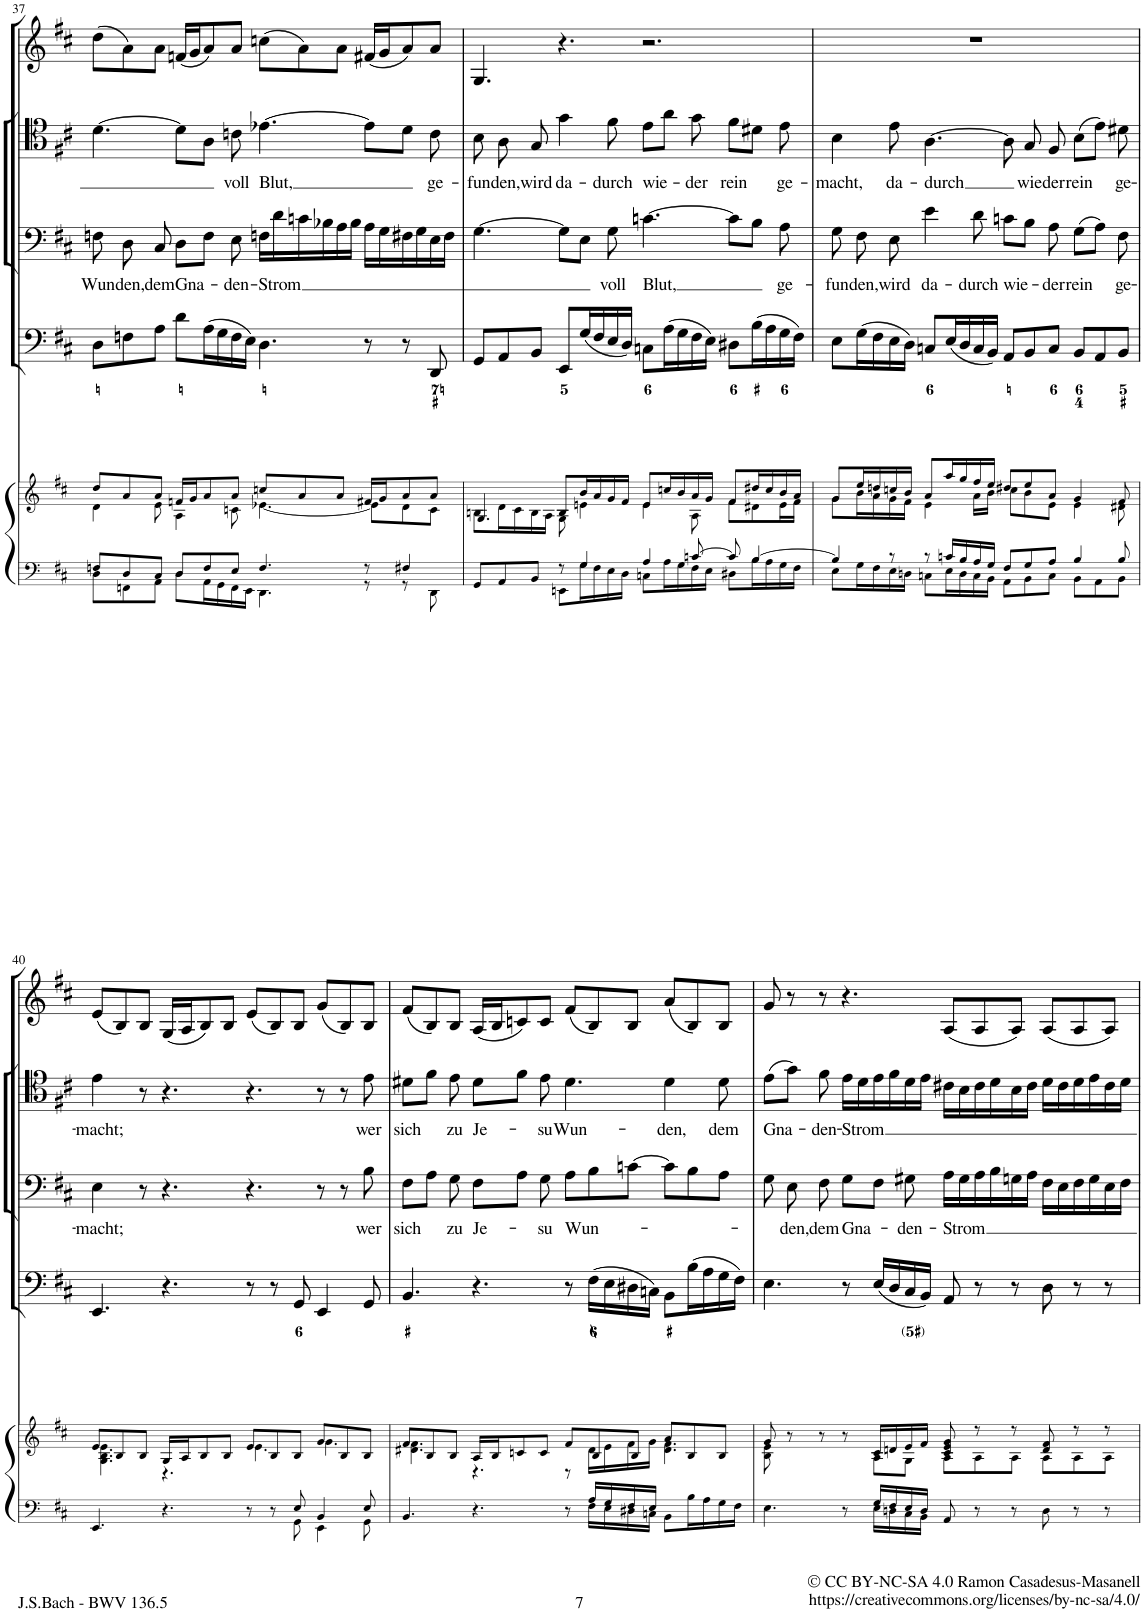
**kern	**kern	**kern	**kern	**text	**kern	**text	**kern
*part5	*part5	*part4	*part3	*part3	*part2	*part2	*part1
*staff6	*staff5	*staff4	*staff3	*staff3	*staff2	*staff2	*staff1
*I"Piano reduction	*	*I"Continuo	*I"Basso	*	*I"Tenore	*	*I"Violino I.II all' unisono
*I'Pno	*	*	*	*	*	*	*I'Vln
!!LO:PB:g=z
*clefF4	*clefG2	*clefF4	*clefF4	*	*clefC4	*	*clefG2
*k[f#c#]	*k[f#c#]	*k[f#c#]	*k[f#c#]	*	*k[f#c#]	*	*k[f#c#]
*M12/8	*M12/8	*M12/8	*M12/8	*	*M12/8	*	*M12/8
=37	=37	=37	=37	=37	=37	=37	=37
*^	*^	*	*	*	*	*	*
!	!	!	!	!	!	!LO:LY:b	!	!	!
8Fn/L	8D\L	8dd/L	4d\	8D\L	8Fn\	Wun-	[4.d\	.	(8dd\L
!	!	!	!	!	!	!LO:LY:b	!	!	!
8D/	8FFn\	8a/	.	8Fn\	8D\	-den,	.	.	8a\)
!	!	!	!	!	!	!LO:LY:b	!	!	!
8C#/J	8AA\J	8a/J	8e\	8A\J	8C#/	dem	.	.	8a\J
!	!	!	!	!	!	!LO:LY:b	!	!	!
8D/L	8D\L	16fn/LL	4A\	8d\L	8D\L	Gna-	8d\L]	.	(16fn/LL
.	.	16g/J	.	.	.	.	.	.	16g/J
8F/	16AA\L	8a/	.	(16A\L	8F\J	.	8A\J	.	8a/)
.	16GG\	.	.	16G\	.	.	.	.	.
!	!	!	!	!	!	!LO:LY:b	!	!LO:LY:b	!
8E/J	16FF\	8a/J	8cn\	16F\	8E\	-den-	8cn\	voll	8a/J
.	16EE\JJ	.	.	16E\JJ)	.	.	.	.	.
!	!	!	!	!	!	!LO:LY:b	!	!LO:LY:b	!
4.F/	4.DD\	8ccn/L	[4.e-X\	4.D\	16Fn\LL	-Strom	[4.e-X\	Blut,	(8ccn\L
.	.	.	.	.	16d\	.	.	.	.
.	.	8a/	.	.	16cn\	.	.	.	8a\)
.	.	.	.	.	16B-X\	.	.	.	.
.	.	8a/J	.	.	16A\	.	.	.	8a\J
.	.	.	.	.	16B-\JJ	.	.	.	.
8r	8r	16f#X/LL	8e-\L]	8r	16A\LL	.	8e-\L]	.	(16f#X/LL
.	.	16g/J	.	.	16G\	.	.	.	16g/J
4F#X/	8r	8a/	8d\	8r	16F#X\	.	8d\J	.	8a/)
.	.	.	.	.	16G\	.	.	.	.
!	!	!	!	!	!	!	!	!LO:LY:b	!
.	8DD\	8a/J	8c\J	8DD/	16E\	.	8c\	ge-	8a/J
.	.	.	.	.	16F#\JJ	.	.	.	.
=38	=38	=38	=38	=38	=38	=38	=38	=38	=38
!	!	!	!	!	!	!	!	!LO:LY:b	!
8GG/L	4.ryy	4.G/	8Bn\L	8GG/L	[4.G\	.	8B\	-fun-	4.G/
!	!	!	!	!	!	!	!	!LO:LY:b	!
8AA/	.	.	16d\L	8AA/	.	.	8A\	-den,	.
.	.	.	16c#\	.	.	.	.	.	.
!	!	!	!	!	!	!	!	!LO:LY:b	!
8BB/J	.	.	16B\	8BB/J	.	.	8G/	wird	.
.	.	.	16A\JJ	.	.	.	.	.	.
!	!	!	!	!	!	!	!	!LO:LY:b	!
8r	8EEn\L	8B/L	8G\	8EE/L	8G\L]	.	4g\	da-	4.r
4G/	16G\L	16b/L	4en\	(16G/L	8E\J	.	.	.	.
.	16F#\	16a/	.	16F#/	.	.	.	.	.
!	!	!	!	!	!	!LO:LY:b	!	!LO:LY:b	!
.	16E\	16g/	.	16E/	8G\	voll	8f#\	-durch	.
.	16D\JJ	16f#/JJ	.	16D/JJ)	.	.	.	.	.
!	!	!	!	!	!	!LO:LY:b	!	!LO:LY:b	!
4A/	8Cn\L	8e/L	4e\	8Cn\L	[4.cn\	Blut,	8e\L	wie-	2.r
.	16A\L	16ccn/L	.	(16A\L	.	.	8a\J	.	.
.	16G\	16b/	.	16G\	.	.	.	.	.
!	!	!	!	!	!	!	!	!LO:LY:b	!
[8cn/	16F#\	16a/	8A\	16F#\	.	.	8g\	-der	.
.	16E\JJ	16g/JJ	.	16E\JJ)	.	.	.	.	.
!	!	!	!	!	!	!	!	!LO:LY:b	!
8c/]	8D#X\L	8f#/L	8f#\L	8D#X\L	8c\L]	.	8f#\L	rein	.
[4B/	16B\L	16dd#X/L	8d#X\	(16B\L	8B\J	.	8d#X\J	.	.
.	16A\	16cc/	.	16A\	.	.	.	.	.
!	!	!	!	!	!	!LO:LY:b	!	!LO:LY:b	!
.	16G\	16b/	16e\L	16G\	8A\	ge-	8e\	ge-	.
.	16F#\JJ	16a/JJ	16f#\JJ	16F#\JJ)	.	.	.	.	.
=39	=39	=39	=39	=39	=39	=39	=39	=39	=39
!	!	!	!	!	!	!LO:LY:b	!	!LO:LY:b	!
4B/]	8E\L	8g/L	8g\L	8E\L	8G\	-fun-	4B\	-macht,	1.r
!	!	!	!	!	!	!LO:LY:b	!	!	!
.	16G\L	16ee/L	16b\L	(16G\L	8F#\	-den,	.	.	.
.	16F#\	16ddn/	16a\	16F#\	.	.	.	.	.
!	!	!	!	!	!	!LO:LY:b	!	!LO:LY:b	!
8r	16E\	16ccn/	16g\	16E\	8E\	wird	8e\	da-	.
.	16Dn\JJ	16b/JJ	16f#\JJ	16D\JJ)	.	.	.	.	.
!	!	!	!	!	!	!LO:LY:b	!	!LO:LY:b	!
8r	8Cn\L	8a/L	4e\	8Cn/L	4e\	da-	[4.A\	-durch	.
16cn/LL	16E\L	16aa/L	.	(16E/L	.	.	.	.	.
16B/	16D\	16gg/	.	16D/	.	.	.	.	.
!	!	!	!	!	!	!LO:LY:b	!	!	!
16A/	16C\	16ff#/	16a\LL	16C/	8d\	-durch	.	.	.
16G/JJ	16BB\JJ	16ee/JJ	16b\JJ	16BB/JJ)	.	.	.	.	.
!	!	!	!	!	!	!LO:LY:b	!	!	!
8F#/L	8AA\L	8dd#X/L	8cc\L	8AA/L	8cn\L	wie-	8A\]	.	.
!	!	!	!	!	!	!	!	!LO:LY:b	!
8G/	8BB\	8ee/	8b\	8BB/	8B\J	.	8G/	wie-	.
!	!	!	!	!	!	!LO:LY:b	!	!LO:LY:b	!
8A/J	8C\J	8a/J	8e\J	8C/J	8A\	-der	8F#/	-der	.
!	!	!	!	!	!	!LO:LY:b	!	!LO:LY:b	!
4B/	8BB\L	4g/	4e\	8BB/L	(8G\L	rein	(8B\L	rein	.
.	8AA\	.	.	8AA/	8A\J)	.	8e\J)	.	.
!	!	!	!	!	!	!LO:LY:b	!	!LO:LY:b	!
8B/	8BB\J	8f#/	8d#X\	8BB/J	8F#\	ge-	8d#X\	ge-	.
!!LO:LB:g=z
=40	=40	=40	=40	=40	=40	=40	=40	=40	=40
!	!	!	!	!	!	!LO:LY:b	!	!LO:LY:b	!
4.EE/	2.ryy	8e/L	4.G\ 4.B\ 4.e\	4.EE/	4E\	-macht;	4e\	-macht;	(8e/L
.	.	8B/	.	.	.	.	.	.	8B/)
.	.	8B/J	.	.	8r	.	8r	.	8B/J
4.r	.	16G/LL	4.r	4.r	4.r	.	4.r	.	(16G/LL
.	.	16A/J	.	.	.	.	.	.	16A/J
.	.	8B/	.	.	.	.	.	.	8B/)
.	.	8B/J	.	.	.	.	.	.	8B/J
8r	4ryy	8e/L	4.e\	8r	4.r	.	4.r	.	(8e/L
8r	.	8B/	.	8r	.	.	.	.	8B/)
8E/	8GG\	8B/J	.	8GG/	.	.	.	.	8B/J
4BB/	4EE\	8g/L	4.g\	4EE/	8r	.	8r	.	(8g/L
.	.	8B/	.	.	8r	.	8r	.	8B/)
!	!	!	!	!	!	!LO:LY:b	!	!LO:LY:b	!
8E/	8GG\	8B/J	.	8GG/	8B\	wer	8e\	wer	8B/J
=41	=41	=41	=41	=41	=41	=41	=41	=41	=41
!	!	!	!	!	!	!LO:LY:b	!	!LO:LY:b	!
4.BB/	2.ryy	8f#/L	4.d#X\ 4.f#\	4.BB/	8F#\L	sich	8d#X\L	sich	(8f#/L
.	.	8B/	.	.	8A\J	.	8f#\J	.	8B/)
!	!	!	!	!	!	!LO:LY:b	!	!LO:LY:b	!
.	.	8B/J	.	.	8G\	zu	8e\	zu	8B/J
!	!	!	!	!	!	!LO:LY:b	!	!LO:LY:b	!
4.r	.	16A/LL	4.r	4.r	8F#\L	Je-	8d#\L	Je-	(16A/LL
.	.	16B/J	.	.	.	.	.	.	16B/J
.	.	8cn/	.	.	8A\J	.	8f#\J	.	8cn/)
!	!	!	!	!	!	!LO:LY:b	!	!LO:LY:b	!
.	.	8c/J	.	.	8G\	-su	8e\	-su	8c/J
!	!	!	!	!	!	!LO:LY:b	!	!LO:LY:b	!
8r	8ryy	8f#/L	8r	8r	8A\L	Wun-	4.d#\	Wun-	(8f#/L
16A/LL	16F#\LL	8B/	16d#\LL	(16F#\LL	8B\	.	.	.	8B/)
16G/	16E\	.	16e\	16E\	.	.	.	.	.
16F#/	16D#X\	8B/J	16f#\	16D#X\	[8cn\J	.	.	.	8B/J
16E/JJ	16Cn\JJ	.	16g\JJ	16Cn\JJ)	.	.	.	.	.
!	!	!	!	!	!	!	!	!LO:LY:b	!
8BB\L	4.ryy	8a/L	4.d#\ 4.f#\	8BB\L	8c\L]	.	4d#\	-den,	(8a/L
16B\L	.	8B/	.	(16B\L	8B\	.	.	.	8B/)
16A\	.	.	.	16A\	.	.	.	.	.
!	!	!	!	!	!	!	!	!LO:LY:b	!
16G\	.	8B/J	.	16G\	8A\J	.	8d#\	dem	8B/J
16F#\JJ	.	.	.	16F#\JJ)	.	.	.	.	.
=42	=42	=42	=42	=42	=42	=42	=42	=42	=42
!	!	!	!	!	!	!	!	!LO:LY:b	!
4.E\	4.ryy	8g/	8B\ 8e\	4.E\	8G\	.	(8e\L	Gna-	8g/
!	!	!	!	!	!	!LO:LY:b	!	!	!
.	.	8r	8ryy	.	8E\	-den,	8g\J)	.	8r
!	!	!	!	!	!	!LO:LY:b	!	!LO:LY:b	!
.	.	8r	8ryy	.	8F#\	dem	8f#\	-den-	8r
!	!	!	!	!	!	!LO:LY:b	!	!LO:LY:b	!
8r	8ryy	8r	8ryy	8r	8G\L	Gna-	16e\LL	-Strom	4.r
.	.	.	.	.	.	.	16d\	.	.
16G/LL	16E\LL	16c#/LL	8A\L	(16E/LL	8F#\J	.	16e\	.	.
16F#/	16Dn\	16dn/	.	16D/	.	.	16f#\	.	.
!	!	!	!	!	!	!LO:LY:b	!	!	!
16E/	16C#\	16e/	8G\J	16C#/	8G#X\	-den-	16d\	.	.
16D/JJ	16BB\JJ	16f#/JJ	.	16BB/JJ)	.	.	16e\JJ	.	.
!	!	!	!	!	!	!LO:LY:b	!	!	!
8AA/	2.ryy	8c#/ 8e/ 8g/	8A\L	8AA/	16A\LL	-Strom	16c#X\LL	.	(8A/L
.	.	.	.	.	16G#\	.	16B\	.	.
8r	.	8r	8A\	8r	16A\	.	16c#\	.	8A/
.	.	.	.	.	16B\	.	16d\	.	.
8r	.	8r	8A\J	8r	16Gn\	.	16B\	.	8A/J)
.	.	.	.	.	16A\JJ	.	16c#\JJ	.	.
8D\	.	8d/ 8f#/	8A\L	8D\	16F#\LL	.	16d\LL	.	(8A/L
.	.	.	.	.	16E\	.	16c#\	.	.
8r	.	8r	8A\	8r	16F#\	.	16d\	.	8A/
.	.	.	.	.	16G\	.	16e\	.	.
8r	.	8r	8A\J	8r	16E\	.	16c#\	.	8A/J)
.	.	.	.	.	16F#\JJ	.	16d\JJ	.	.
*v	*v	*	*	*	*	*	*	*	*
*	*v	*v	*	*	*	*	*	*
=	=	=	=	=	=	=	=
*-	*-	*-	*-	*-	*-	*-	*-
